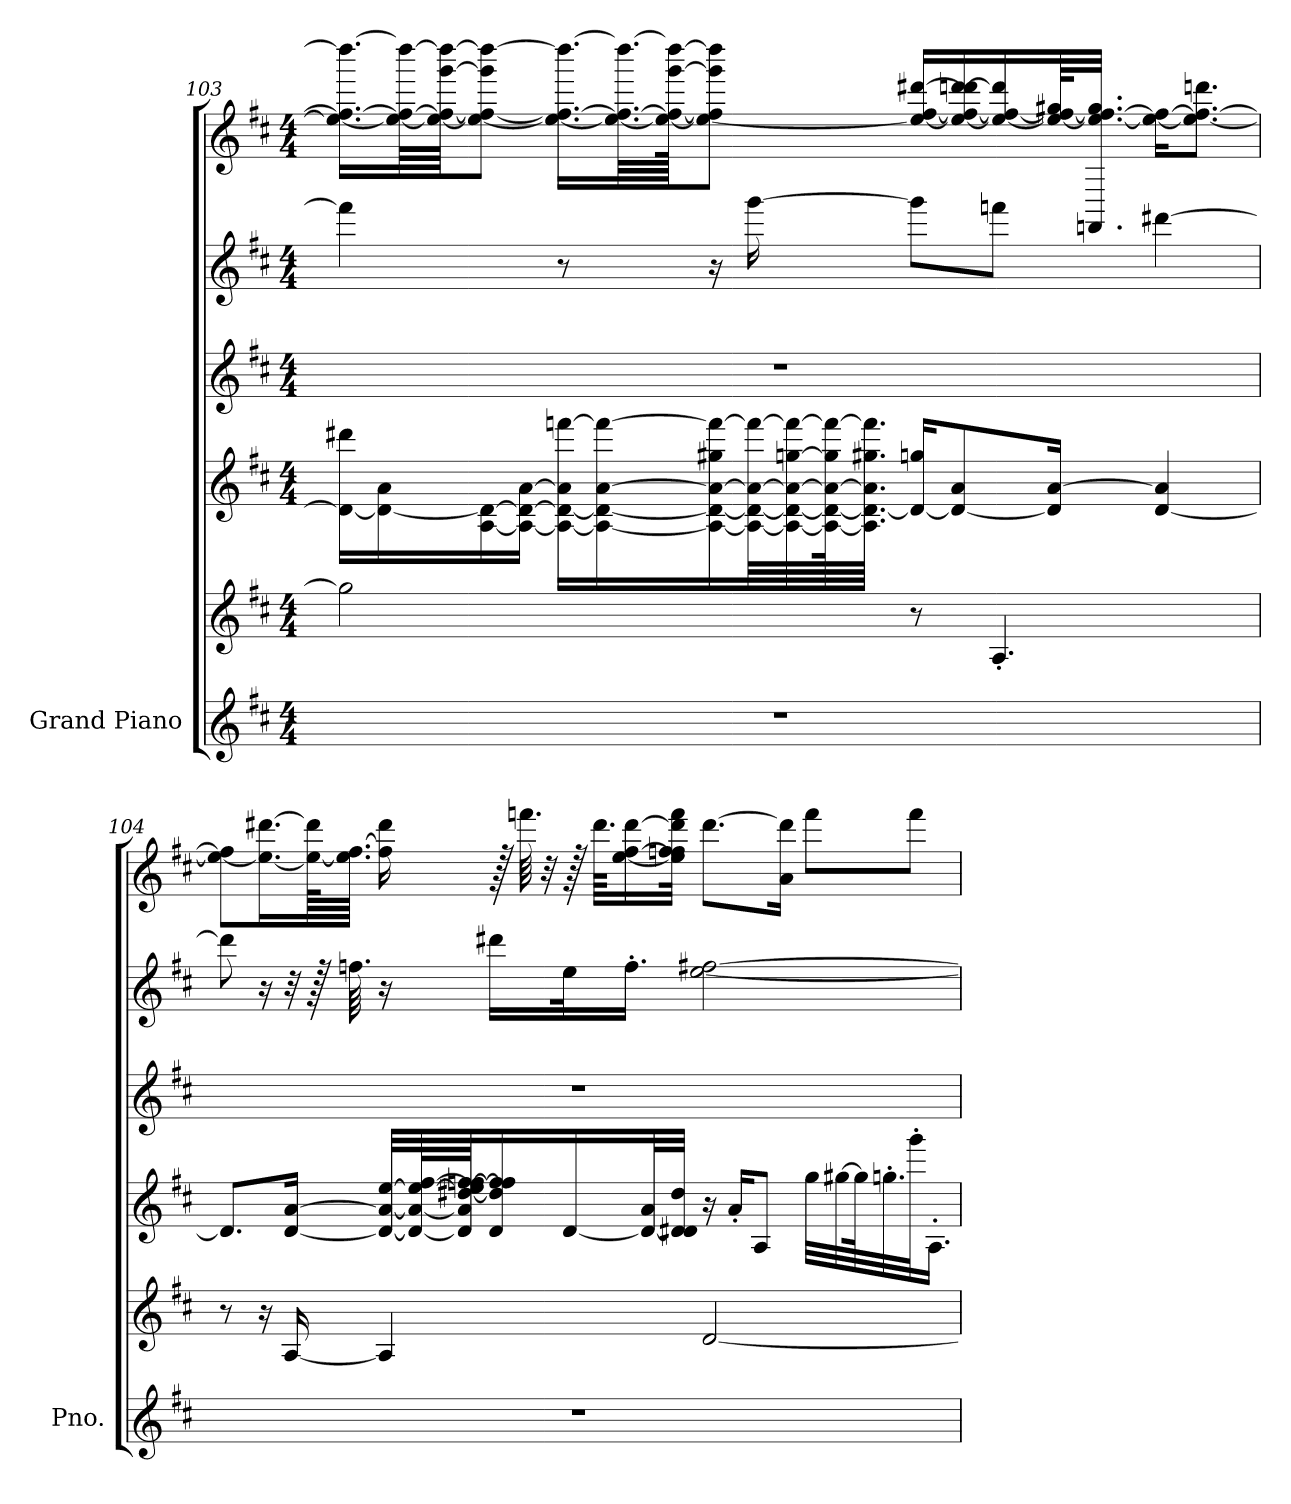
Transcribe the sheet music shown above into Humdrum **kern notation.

**kern	**kern	**kern	**kern	**kern	**kern
*part1	*part1	*part1	*part1	*part1	*part1
*staff6	*staff5	*staff4	*staff3	*staff2	*staff1
*I"Grand Piano	*	*	*	*	*
*I'Pno.	*	*	*	*	*
!!LO:PB:g=z
*clefG2	*clefG2	*clefG2	*clefG2	*clefG2	*clefG2
*k[f#c#]	*k[f#c#]	*k[f#c#]	*k[f#c#]	*k[f#c#]	*k[f#c#]
*M4/4	*M4/4	*M4/4	*M4/4	*M4/4	*M4/4
=103	=103	=103	=103	=103	=103
1r	2gg#\]	16d\_ 16ddd#X\LL	1r	4fff\]	16.ee\_ 16.ff#\_ 16.dddd#\_LL
.	.	16d\_ 16a\	.	.	.
.	.	.	.	.	64ee\_ 64ff#\_ 64dddd#\_LL
.	.	.	.	.	64ee\_ 64ff#\_ [64ggg\ 64dddd#\_JJJ
.	.	[16A\ 16d\_	.	.	8ee\_ 8ff#\_ 8ggg\] 8dddd#\_J
.	.	16A\_ 16d\_ [16a\JJ	.	.	.
.	.	16A\_ 16d\_ 16a\] [16fffn\LL	.	8r	16.ee\_ 16.ff#\_ 16.dddd#\_LL
.	.	16A\_ 16d\_ [16a\ 16fff\_	.	.	.
.	.	.	.	.	64.ee\_ 64.ff#\_ 64.dddd#\_LL
.	.	.	.	.	128ee\_ 128ff#\_ [128ggg\ 128dddd#\_JJJK
.	.	16A\_ 16d\_ 16a\_ 16gg#X\ 16fff\_	.	16r	8ee\_ 8ff#\] 8ggg\] 8dddd#\]J
.	.	64A\_ 64d\_ 64a\_ 64fff\_LL	.	[16ggg\	.
.	.	64A\_ 64d\_ 64a\_ [64ggn\ 64fff\_	.	.	.
.	.	128A\_ 128d\_ 128a\_ 128gg\] 128fff\_K	.	.	.
.	.	64.A\] 64.d\_ 64.a\] 64.gg#X\ 64.fff\]JJJJ	.	.	.
.	8r	16d/_ 16ggn/KL	.	8ggg\L]	16ee/_ [16ff#/ [16ddd#X/LL
.	.	8d/_ 8a/	.	.	16ee/_ 16ff#/_ [16dddn/ 16ddd#/]
.	4.A'/	.	.	8fffn\J	16ee/_ 16ff#/_ 16ddd/]
.	.	16d/] [16a/Jk	.	.	64ee/_ 64ff#/_ 64gg#X/KL
.	.	.	.	.	32.FFn/ 32.ee/_ 32.ff#/_ 32.gg#/JJJ
.	.	[4d/ 4a/]	.	[4ddd#X\	16ee\_ 16ff#\_KL
.	.	.	.	.	8.ee\_ 8.ff#\_ 8.dddn\J
=104	=104	=104	=104	=104	=104
1r	8r	8.d/L]	1r	8ddd#\]	8ee\_ 8ff#\]L
.	16r	.	.	16r	16.ee\_ [16.ddd#X\L
.	[16A/	[16d/ [16a/Jk	.	32r	.
.	.	.	.	128r	128ee\_ 128ddd#\]KLL
.	.	.	.	64.ffn\	64.ee\] [64.ff#\JJJJ
.	4A/]	32d/_ 32a/_ [32ee/LLL	.	16r	16ff#\] 16ddd#\
.	.	64d/_ 64a/_ 64ee/_ [64ff#/L	.	.	.
.	.	64d/] 64a/] [64dd#X/ 64ee/] [64ffn/ 64ff#/_JJ	.	.	.
.	.	16d/ 16dd#/] 16ff/] 16ff#/]	.	16ddd#X\LL	128r
.	.	.	.	.	64.fffn\
.	.	.	.	.	32r
.	.	[16d/	.	32ee\K	128r
.	.	.	.	.	64.ddd#\KKLL
.	.	.	.	16.ff'\JJ	[16ee\ [16ff#\ [16ddd#\
.	.	32d/_ 32a/L	.	.	.
.	.	32dn/] 32d#X/ 32dd#/JJJ	.	.	32ee\] 32ffn\ 32ff#\] 32ddd#\] 32fff\JJk
.	[2d/	16r	.	[2ee\ [2ff#X\	[8.ddd#\L
.	.	16a'/KL	.	.	.
.	.	8A/J	.	.	.
.	.	.	.	.	16a\ 16ddd#\]Jk
.	.	32gg\LLL	.	.	8fff\L
.	.	[32gg#X\	.	.	.
.	.	64gg#\K]	.	.	.
.	.	32.ggn'\	.	.	.
.	.	32ggg'\J	.	.	8fff\J
.	.	16.A'\JJ	.	.	.
=	=	=	=	=	=
*-	*-	*-	*-	*-	*-
